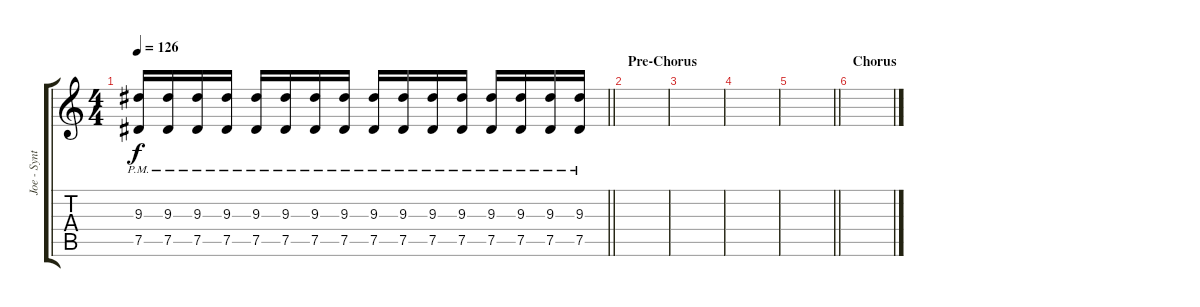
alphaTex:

\track ("Joe - Synth II" "Joe - Synt") {instrument electricguitarclean}
\staff {score tabs}
\tuning (Eb4 Bb3 Gb3 Db3 Ab2 Eb2) {hide}
\ts (4 4)
\tempo 126
\clef g2
\barLineRight lightlight
\ks c
(9.3{pm} 7.5{pm}).16{dy f} (9.3{pm} 7.5{pm}).16 (9.3{pm} 7.5{pm}).16 (9.3{pm} 7.5{pm}).16 (9.3{pm} 7.5{pm}).16 (9.3{pm} 7.5{pm}).16 (9.3{pm} 7.5{pm}).16 (9.3{pm} 7.5{pm}).16 (9.3{pm} 7.5{pm}).16 (9.3{pm} 7.5{pm}).16 (9.3{pm} 7.5{pm}).16 (9.3{pm} 7.5{pm}).16 (9.3{pm} 7.5{pm}).16 (9.3{pm} 7.5{pm}).16 (9.3{pm} 7.5{pm}).16 (9.3{pm} 7.5{pm}).16 |
\section ("" "Pre-Chorus")
|
|
|
\barLineRight lightlight
|
\section ("" "Chorus")
